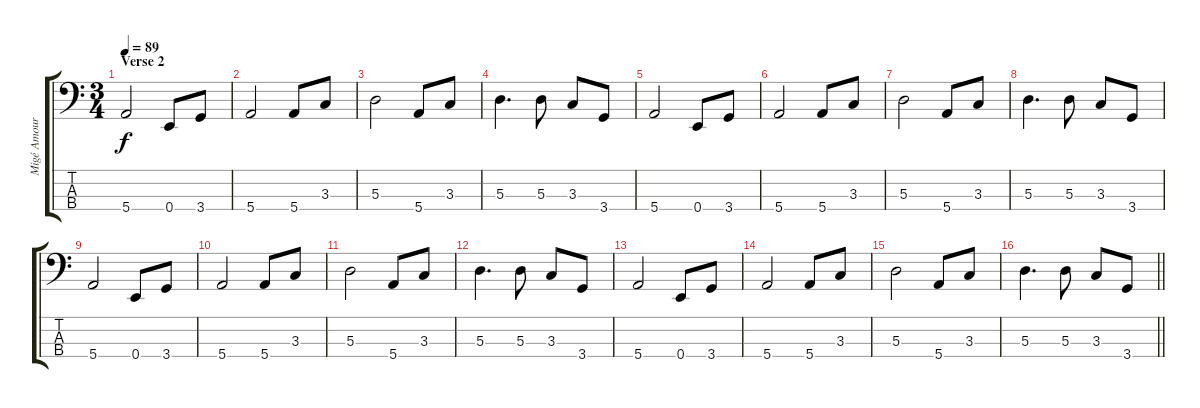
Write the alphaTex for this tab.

\track ("Migé Amour (Bass)" "Migé Amour") {instrument acousticbass}
\staff {score tabs}
\tuning (G2 D2 A1 E1) {hide}
\ts (3 4)
\section ("" "Verse 2")
\tempo 89
\clef f4
\ks c
5.4.2{dy f} 0.4.8 3.4.8 |
5.4.2 5.4.8 3.3.8 |
5.3.2 5.4.8 3.3.8 |
5.3.4{d} 5.3.8 3.3.8 3.4.8 |
5.4.2 0.4.8 3.4.8 |
5.4.2 5.4.8 3.3.8 |
5.3.2 5.4.8 3.3.8 |
5.3.4{d} 5.3.8 3.3.8 3.4.8 |
5.4.2 0.4.8 3.4.8 |
5.4.2 5.4.8 3.3.8 |
5.3.2 5.4.8 3.3.8 |
5.3.4{d} 5.3.8 3.3.8 3.4.8 |
5.4.2 0.4.8 3.4.8 |
5.4.2 5.4.8 3.3.8 |
5.3.2 5.4.8 3.3.8 |
\barLineRight lightlight
5.3.4{d} 5.3.8 3.3.8 3.4.8
